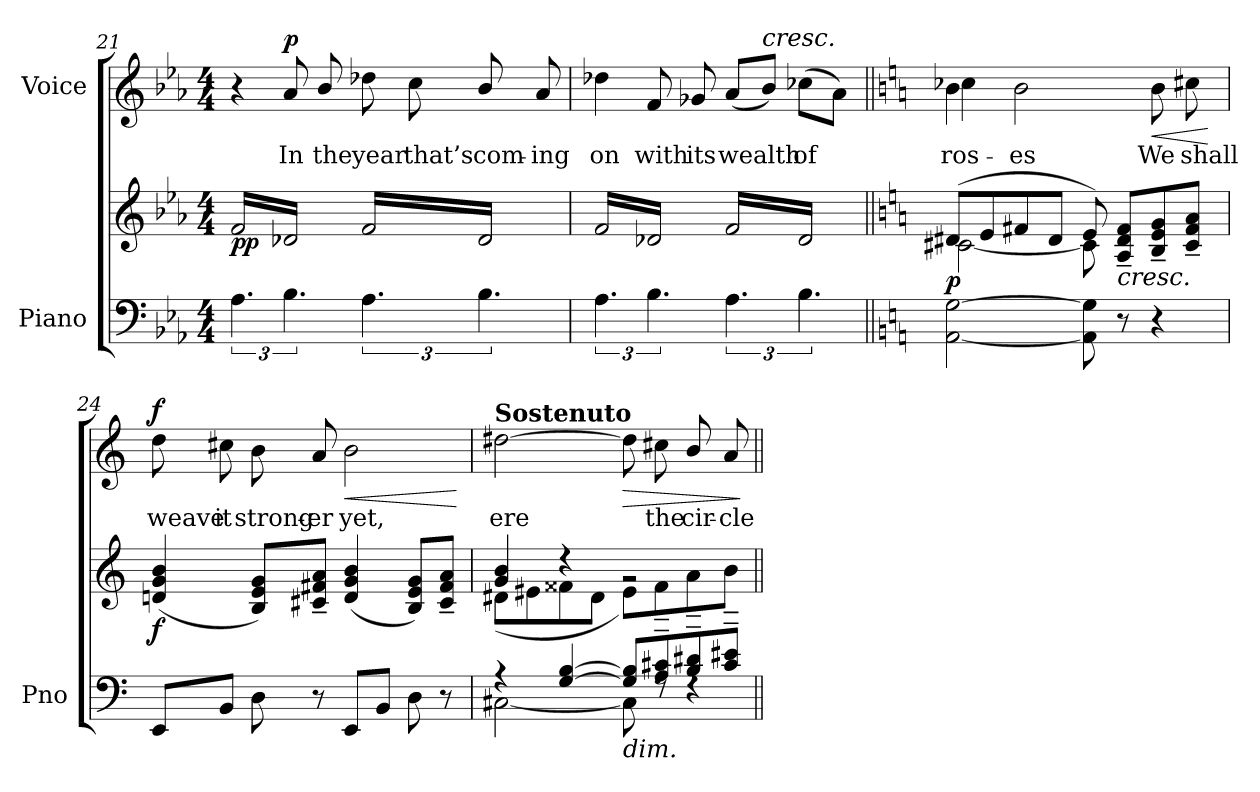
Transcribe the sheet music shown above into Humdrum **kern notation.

**kern	**kern	**dynam	**kern	**text	**dynam
*part2	*part2	*part2	*part1	*part1	*part1
*staff3	*staff2	*staff2/3	*staff1	*staff1	*staff1
*I"Piano	*	*	*I"Voice	*	*
*I'Pno	*	*	*	*	*
*clefF4	*clefG2	*	*clefG2	*	*
*k[b-e-a-]	*k[b-e-a-]	*	*k[b-e-a-]	*	*
*M4/4	*M4/4	*	*M4/4	*	*
=21	=21	=21	=21	=21	=21
!	!	!LO:DY:b	!	!	!
*	*tremolo	*	*	*	*
6.A-\	16f/LL	pp	4r	.	.
.	16d-X/	.	.	.	.
.	16f/	.	.	.	.
.	16d-X/	.	.	.	.
!	!	!	!	!LO:LY:b	!LO:DY:a
6.B-\	16f/	.	8a-/	In	p
.	16d-X/	.	.	.	.
!	!	!	!	!LO:LY:b	!
.	16f/	.	8b-/	the	.
.	16d-X/JJ	.	.	.	.
!	!	!	!	!LO:LY:b	!
6.A-\	16f/LL	.	8dd-X\	year	.
.	16d-/	.	.	.	.
!	!	!	!	!LO:LY:b	!
.	16f/	.	8cc\	that’s	.
.	16d-/	.	.	.	.
!	!	!	!	!LO:LY:b	!
6.B-\	16f/	.	8b-/	com-	.
.	16d-/	.	.	.	.
!	!	!	!	!LO:LY:b	!
.	16f/	.	8a-/	-ing	.
.	16d-/JJ	.	.	.	.
!!LO:LB:g=z
=22	=22	=22	=22	=22	=22
!	!	!	!	!LO:LY:b	!
6.A-\	16f/LL	.	4dd-X\	on	.
.	16d-X/	.	.	.	.
.	16f/	.	.	.	.
.	16d-X/	.	.	.	.
!	!	!	!	!LO:LY:b	!
6.B-\	16f/	.	8f/	with	.
.	16d-X/	.	.	.	.
!	!	!	!	!LO:LY:b	!
.	16f/	.	8g-X/	its	.
.	16d-X/JJ	.	.	.	.
!	!	!	!	!LO:LY:b	!
6.A-\	16f/LL	.	(<8a-/L	wealth	.
.	16d-/	.	.	.	.
!	!	!	!LO:TX:a:i:t=cresc.	!	!
.	16f/	.	8b-/J)	.	.
.	16d-/	.	.	.	.
!	!	!	!	!LO:LY:b	!
6.B-\	16f/	.	(>8cc-X\L	of	.
.	16d-/	.	.	.	.
.	16f/	.	8a-\J)	.	.
.	16d-/JJ	.	.	.	.
*	*Xtremolo	*	*	*	*
=23||	=23||	=23||	=23||	=23||	=23||
*k[]	*k[]	*	*k[]	*	*
*	*^	*	*	*	*
!	!	!	!LO:DY:b	!	!LO:LY:b	!
*	*	*	*	*^	*	*
[2AA\ [2G\	(>8d#X/L	[2c#X\	p	4b\	4cc-X!	ros-	.
.	.	.	.	.	.	.	.
.	8e/	.	.	.	.	.	.
.	.	.	.	.	.	.	.
!	!	!	!	!	!	!LO:LY:b	!
.	8f#X/	.	.	2b\	2.ryy	-es	.
.	8d#/J	.	.	.	.	.	.
8AA\] 8G\]	8e/)	8c#\]	.	.	.	.	.
!	!LO:TX:b:i:t=cresc.	!	!	!	!	!	!
8r	8A/~ 8d#/~ 8f#/~L	4.ryy	.	.	.	.	.
!	!	!	!	!	!	!LO:LY:b	!LO:HP:b
4r	8B/~ 8e/~ 8g/~	.	.	8b\	.	We	<
!	!	!	!	!	!	!LO:LY:b	!
.	8c#/~ 8f#/~ 8a/~J	.	.	8cc#X\	.	shall	.
*	*v	*v	*	*	*	*	*
*	*	*	*v	*v	*	*
.	.	.	.	.	[
=24	=24	=24	=24	=24	=24
!	!	!LO:DY:b	!	!LO:LY:b	!LO:DY:a
8EE/L	(>4dn/ 4g/ 4b/	f	8dd\	weave	f
!	!	!	!	!LO:LY:b	!
8BB/J	.	.	8cc#X\	it	.
!	!	!	!	!LO:LY:b	!
8D\	8B/ 8e/ 8g/L)	.	8b\	strong-	.
!	!	!	!	!LO:LY:b	!
8r	8c#X/~ 8f#X/~ 8a/~J	.	8a/	-er	.
!	!	!	!	!LO:LY:b	!LO:HP:b
8EE/L	(>4d/ 4g/ 4b/	.	2b\	yet,	<
8BB/J	.	.	.	.	.
8D\	8B/ 8e/ 8g/L)	.	.	.	.
8r	8c#/~ 8f#/~ 8a/~J	.	.	.	.
.	.	.	.	.	[
!!LO:LB:g=z
=25	=25	=25	=25	=25	=25
*	*	*	*MM110	*	*
*^	*^	*	*	*	*
!	!	!	!	!	!LO:TX:a:B:t=Sostenuto	!	!
!	!	!	!	!	!	!LO:LY:b	!
4r	[2C#X\	4g/ 4b/	(<8d#X\L	.	[2dd#X\	ere	.
.	.	.	8e#X\	.	.	.	.
[4G/ [4B/	.	4r	8f##X\	.	.	.	.
.	.	.	8d#\J	.	.	.	.
!LO:TX:b:i:t=dim.	!	!	!	!	!	!	!
!	!	!	!	!	!	!	!LO:HP:b
8G/] 8B/]L	8C#\]	2rg	8e#\L)	.	8dd#\]	.	>
!	!	!	!	!	!	!LO:LY:b	!
8A/~ 8c#X/~	8rF	.	8f##~\	.	8cc#X\	the	.
!	!	!	!	!	!	!LO:LY:b	!
8B/~ 8d#X/~	4rF	.	8a~\	.	8b/	cir-	.
!	!	!	!	!	!	!LO:LY:b	!
8c#/~ 8e#X/~J	.	.	8b~\J	.	8a/	-cle	.
*v	*v	*	*	*	*	*	*
*	*v	*v	*	*	*	*
.	.	.	.	.	]
=||	=||	=||	=||	=||	=||
*-	*-	*-	*-	*-	*-
